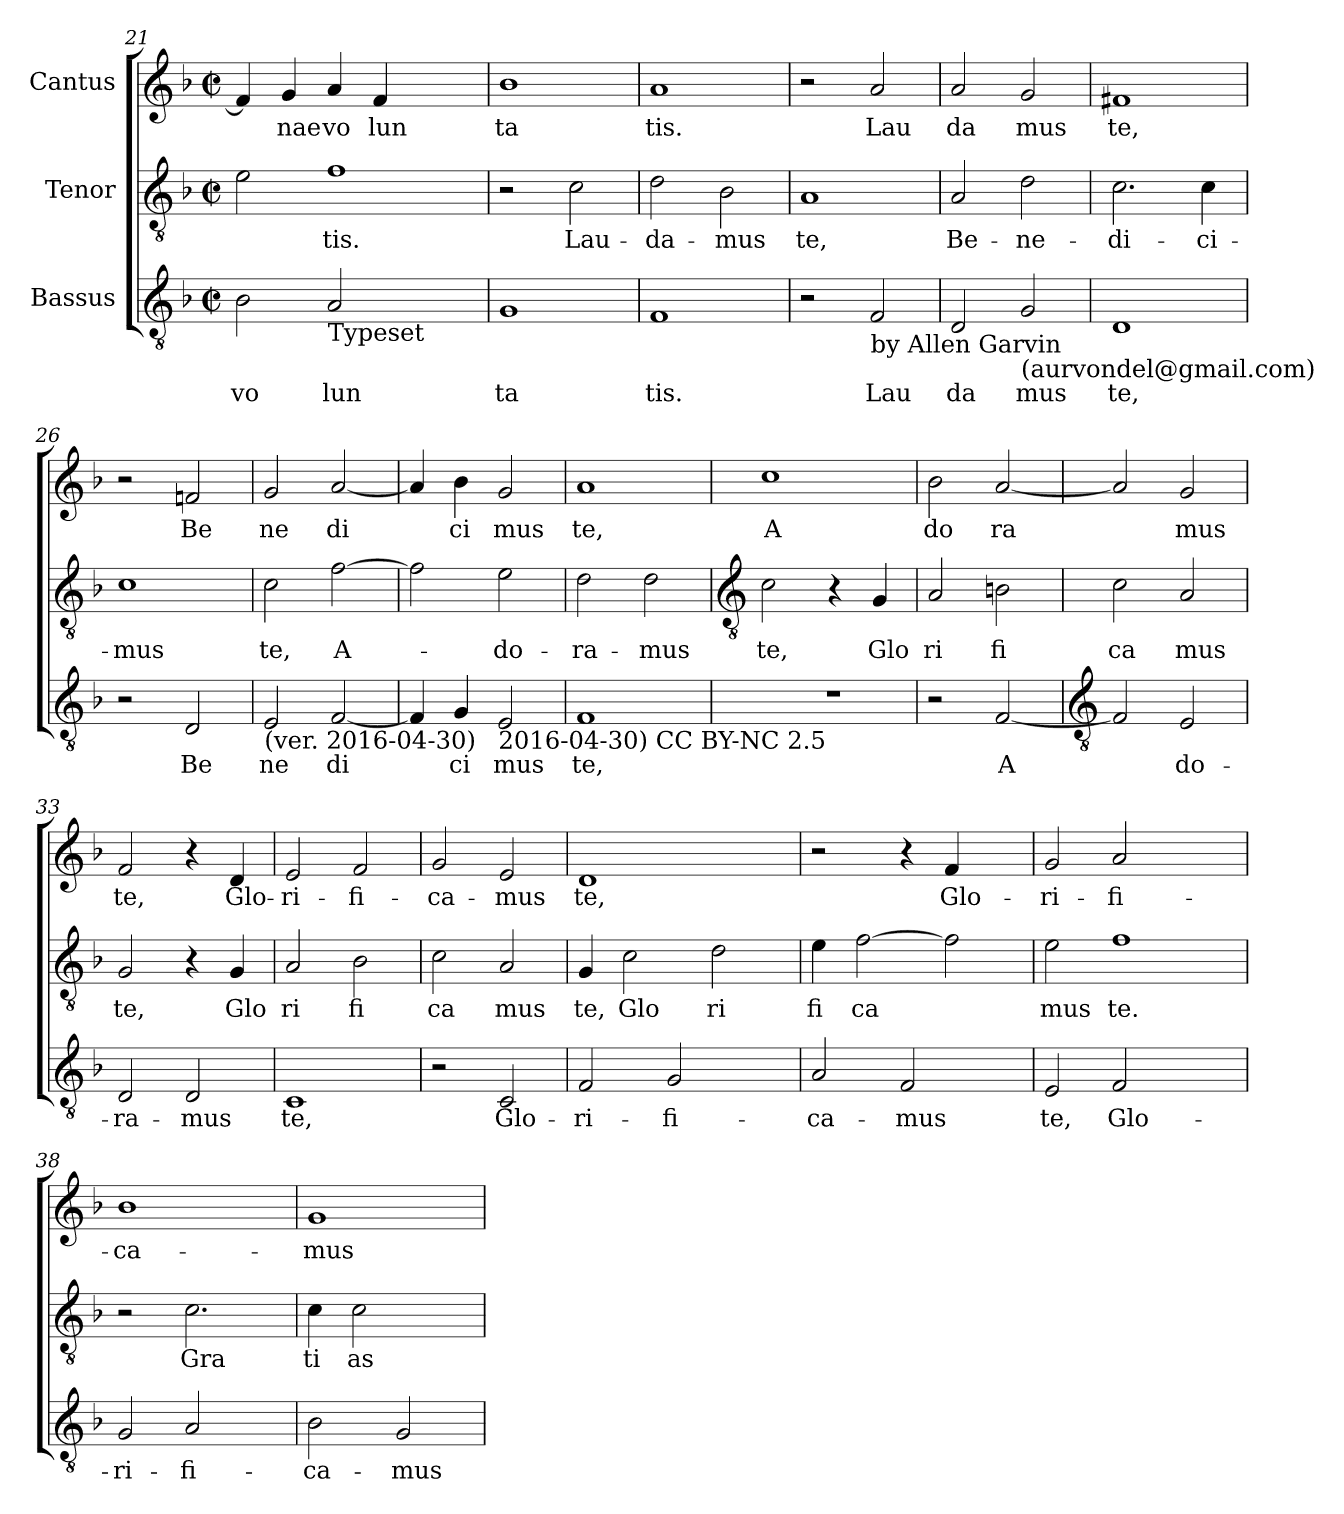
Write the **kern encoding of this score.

**kern	**text	**kern	**text	**kern	**text
*part3	*part3	*part2	*part2	*part1	*part1
*staff3	*staff3	*staff2	*staff2	*staff1	*staff1
*I"Bassus	*	*I"Tenor	*	*I"Cantus	*
!!LO:LB:g=z
*clefGv2	*	*clefGv2	*	*clefG2	*
*k[b-]	*	*k[b-]	*	*k[b-]	*
*F:	*	*F:	*	*F:	*
*M2/2	*	*M2/2	*	*M2/2	*
*met(c|)	*	*met(c|)	*	*met(c|)	*
=21	=21	=21	=21	=21	=21
!	!LO:LY:b	!	!	!	!
2B-\	vo	2e\	.	4f/]	.
!	!	!	!	!	!LO:LY:b
.	.	.	.	4g/	-nae
!LO:TX:b:t=Typeset	!	!	!	!	!
!	!LO:LY:b	!	!LO:LY:b	!	!LO:LY:b
2A/	lun	1f	-tis.	4a/	vo
!	!	!	!	!	!LO:LY:b
.	.	.	.	4f/	lun
2ryy	.	.	.	2ryy	.
=21A	=21A	=21A	=21A	=21A	=21A
!	!LO:LY:b	!	!	!	!LO:LY:b
1G	ta	2r	.	1b-	ta
!	!	!	!LO:LY:b	!	!
.	.	2c\	Lau-	.	.
=22A	=22A	=22A	=22A	=22A	=22A
!	!LO:LY:b	!	!LO:LY:b	!	!LO:LY:b
1F	tis.	2d\	-da-	1a	tis.
!	!	!	!LO:LY:b	!	!
.	.	2B-\	-mus	.	.
=23	=23	=23	=23	=23	=23
!	!	!	!LO:LY:b	!	!
2r	.	1A	te,	2r	.
!LO:TX:b:t=by Allen Garvin	!	!	!	!	!
!	!LO:LY:b	!	!	!	!LO:LY:b
2F/	Lau	.	.	2a/	Lau
=24	=24	=24	=24	=24	=24
!	!LO:LY:b	!	!LO:LY:b	!	!LO:LY:b
2D/	da	2A/	Be-	2a/	da
!LO:TX:b:t=(aurvondel@gmail.com)	!	!	!	!	!
!	!LO:LY:b	!	!LO:LY:b	!	!LO:LY:b
2G/	mus	2d\	-ne-	2g/	mus
=25	=25	=25	=25	=25	=25
!	!LO:LY:b	!	!LO:LY:b	!	!LO:LY:b
1D	te,	2.c\	-di-	1f#X	te,
!	!	!	!LO:LY:b	!	!
.	.	4c\	-ci-	.	.
=26	=26	=26	=26	=26	=26
!	!	!	!LO:LY:b	!	!
2r	.	1c	-mus	2r	.
!	!LO:LY:b	!	!	!	!LO:LY:b
2D/	Be	.	.	2fn/	Be
=27	=27	=27	=27	=27	=27
!LO:TX:b:t=(ver. 2016-04-30)	!	!	!	!	!
!	!LO:LY:b	!	!LO:LY:b	!	!LO:LY:b
2E/	ne	2c\	te,	2g/	ne
!	!LO:LY:b	!	!LO:LY:b	!	!LO:LY:b
[2F/	di	[2f\	A-	[2a/	di
=28	=28	=28	=28	=28	=28
4F/]	.	2f\]	.	4a/]	.
!	!LO:LY:b	!	!	!	!LO:LY:b
4G/	ci	.	.	4b-\	ci
!LO:TX:b:t=2016-04-30) CC BY-NC 2.5	!	!	!	!	!
!	!LO:LY:b	!	!LO:LY:b	!	!LO:LY:b
2E/	mus	2e\	-do-	2g/	mus
=29	=29	=29	=29	=29	=29
!	!LO:LY:b	!	!LO:LY:b	!	!LO:LY:b
1F	te,	2d\	-ra-	1a	te,
!	!	!	!LO:LY:b	!	!
.	.	2d\	-mus	.	.
!!LO:LB:g=z
=30	=30	=30	=30	=30	=30
*	*	*clefGv2	*	*	*
!	!	!	!LO:LY:b	!	!LO:LY:b
1r	.	2c\	te,	1cc	A
.	.	4r	.	.	.
!	!	!	!LO:LY:b	!	!
.	.	4G/	Glo	.	.
=31	=31	=31	=31	=31	=31
!	!	!	!LO:LY:b	!	!LO:LY:b
2r	.	2A/	ri	2b-\	do
!	!LO:LY:b	!	!LO:LY:b	!	!LO:LY:b
[2F/	A	2Bn\	fi	[2a/	ra
!!LO:LB:g=z
=32	=32	=32	=32	=32	=32
*clefGv2	*	*	*	*	*
!	!	!	!LO:LY:b	!	!
2F/]	.	2c\	ca	2a/]	.
!	!LO:LY:b	!	!LO:LY:b	!	!LO:LY:b
2E/	do-	2A/	mus	2g/	mus
=33	=33	=33	=33	=33	=33
!	!LO:LY:b	!	!LO:LY:b	!	!LO:LY:b
2D/	-ra-	2G/	te,	2f/	te,
!	!LO:LY:b	!	!	!	!
2D/	-mus	4r	.	4r	.
!	!	!	!LO:LY:b	!	!LO:LY:b
.	.	4G/	Glo	4d/	Glo-
=34	=34	=34	=34	=34	=34
!	!LO:LY:b	!	!LO:LY:b	!	!LO:LY:b
1C	te,	2A/	ri	2e/	-ri-
!	!	!	!LO:LY:b	!	!LO:LY:b
.	.	2B-\	fi	2f/	-fi-
=35	=35	=35	=35	=35	=35
!	!	!	!LO:LY:b	!	!LO:LY:b
2r	.	2c\	ca	2g/	-ca-
!	!LO:LY:b	!	!LO:LY:b	!	!LO:LY:b
2C/	Glo-	2A/	mus	2e/	-mus
=36	=36	=36	=36	=36	=36
!	!LO:LY:b	!	!LO:LY:b	!	!LO:LY:b
2F/	-ri-	4G/	te,	1d	te,
!	!	!	!LO:LY:b	!	!
.	.	2c\	Glo	.	.
!	!LO:LY:b	!	!	!	!
2G/	-fi-	.	.	.	.
!	!	!	!LO:LY:b	!	!
.	.	2d\	ri	.	.
4ryy	.	.	.	4ryy	.
=37	=37	=37	=37	=37	=37
!	!LO:LY:b	!	!LO:LY:b	!	!
2A/	-ca-	4e\	fi	2r	.
!	!	!	!LO:LY:b	!	!
.	.	[2f\	ca	.	.
!	!LO:LY:b	!	!	!	!
2F/	-mus	.	.	4r	.
!	!	!	!	!	!LO:LY:b
.	.	2f\]	.	4f/	Glo-
4ryy	.	.	.	4ryy	.
=38	=38	=38	=38	=38	=38
!	!LO:LY:b	!	!LO:LY:b	!	!LO:LY:b
2E/	te,	2e\	mus	2g/	-ri-
!	!LO:LY:b	!	!LO:LY:b	!	!LO:LY:b
2F/	Glo-	1f	te.	2a/	-fi-
2ryy	.	.	.	2ryy	.
=38A	=38A	=38A	=38A	=38A	=38A
!	!LO:LY:b	!	!	!	!LO:LY:b
2G/	-ri-	2r	.	1b-	-ca-
!	!LO:LY:b	!	!LO:LY:b	!	!
2A/	-fi-	2.c\	Gra	.	.
4ryy	.	.	.	4ryy	.
=39A	=39A	=39A	=39A	=39A	=39A
!	!LO:LY:b	!	!LO:LY:b	!	!LO:LY:b
2B-\	-ca-	4c\	ti	1g	-mus
!	!	!	!LO:LY:b	!	!
.	.	2c\	as	.	.
!	!LO:LY:b	!	!	!	!
2G/	-mus	.	.	.	.
.	.	4ryy	.	.	.
=	=	=	=	=	=
*-	*-	*-	*-	*-	*-
